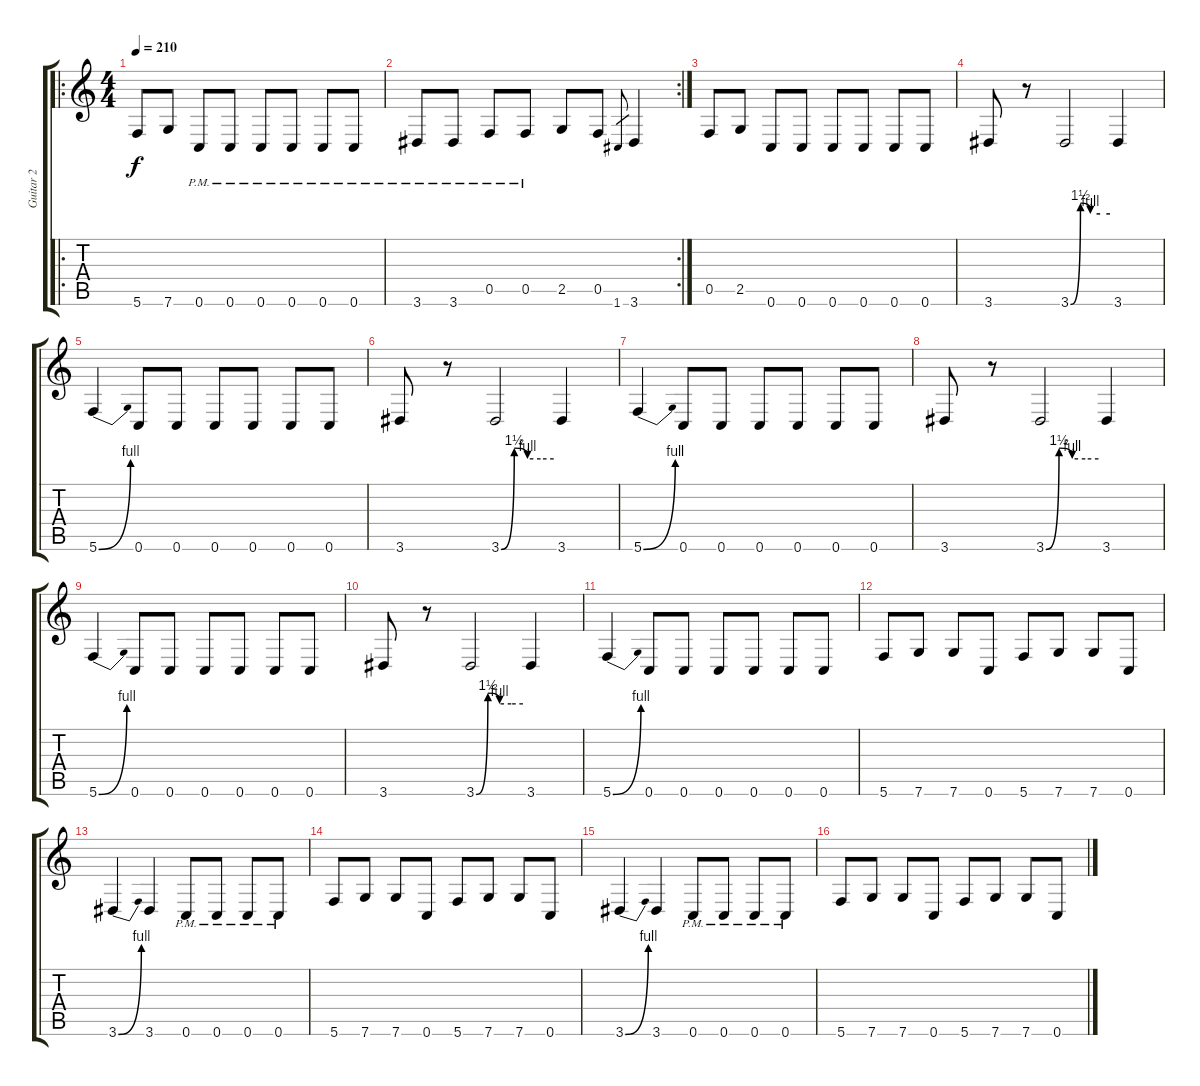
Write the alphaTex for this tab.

\track ("Guitar 2" "Guitar 2") {instrument distortionguitar}
\staff {score tabs}
\tuning (C4 G3 Eb3 Bb2 F2 C2) {hide}
\ro
\ts (4 4)
\tempo 210
\clef g2
\ks c
5.6.8{dy f} 7.6.8 0.6{pm}.8 0.6{pm}.8 0.6{pm}.8 0.6{pm}.8 0.6{pm}.8 0.6{pm}.8 |
\rc 2
3.6{pm}.8 3.6{pm}.8 0.5{pm}.8 0.5{pm}.8 2.5.8 0.5.8 1.6.8{gr} 3.6.4 |
0.5.8 2.5.8 0.6.8 0.6.8 0.6.8 0.6.8 0.6.8 0.6.8 |
3.6.8 r.8 3.6{be (custom 0 0 15 6 30 4 45 4 60 4)}.2 3.6.4 |
5.6{be (bend 0 0 60 4)}.4 0.6.8 0.6.8 0.6.8 0.6.8 0.6.8 0.6.8 |
3.6.8 r.8 3.6{be (custom 0 0 15 6 30 4 45 4 60 4)}.2 3.6.4 |
5.6{be (bend 0 0 60 4)}.4 0.6.8 0.6.8 0.6.8 0.6.8 0.6.8 0.6.8 |
3.6.8 r.8 3.6{be (custom 0 0 15 6 30 4 45 4 60 4)}.2 3.6.4 |
5.6{be (bend 0 0 60 4)}.4 0.6.8 0.6.8 0.6.8 0.6.8 0.6.8 0.6.8 |
3.6.8 r.8 3.6{be (custom 0 0 15 6 30 4 45 4 60 4)}.2 3.6.4 |
5.6{be (bend 0 0 60 4)}.4 0.6.8 0.6.8 0.6.8 0.6.8 0.6.8 0.6.8 |
5.6.8 7.6.8 7.6.8 0.6.8 5.6.8 7.6.8 7.6.8 0.6.8 |
3.6{be (bend 0 0 60 4)}.4 3.6.4 0.6{pm}.8 0.6{pm}.8 0.6{pm}.8 0.6{pm}.8 |
5.6.8 7.6.8 7.6.8 0.6.8 5.6.8 7.6.8 7.6.8 0.6.8 |
3.6{be (bend 0 0 60 4)}.4 3.6.4 0.6{pm}.8 0.6{pm}.8 0.6{pm}.8 0.6{pm}.8 |
5.6.8 7.6.8 7.6.8 0.6.8 5.6.8 7.6.8 7.6.8 0.6.8
